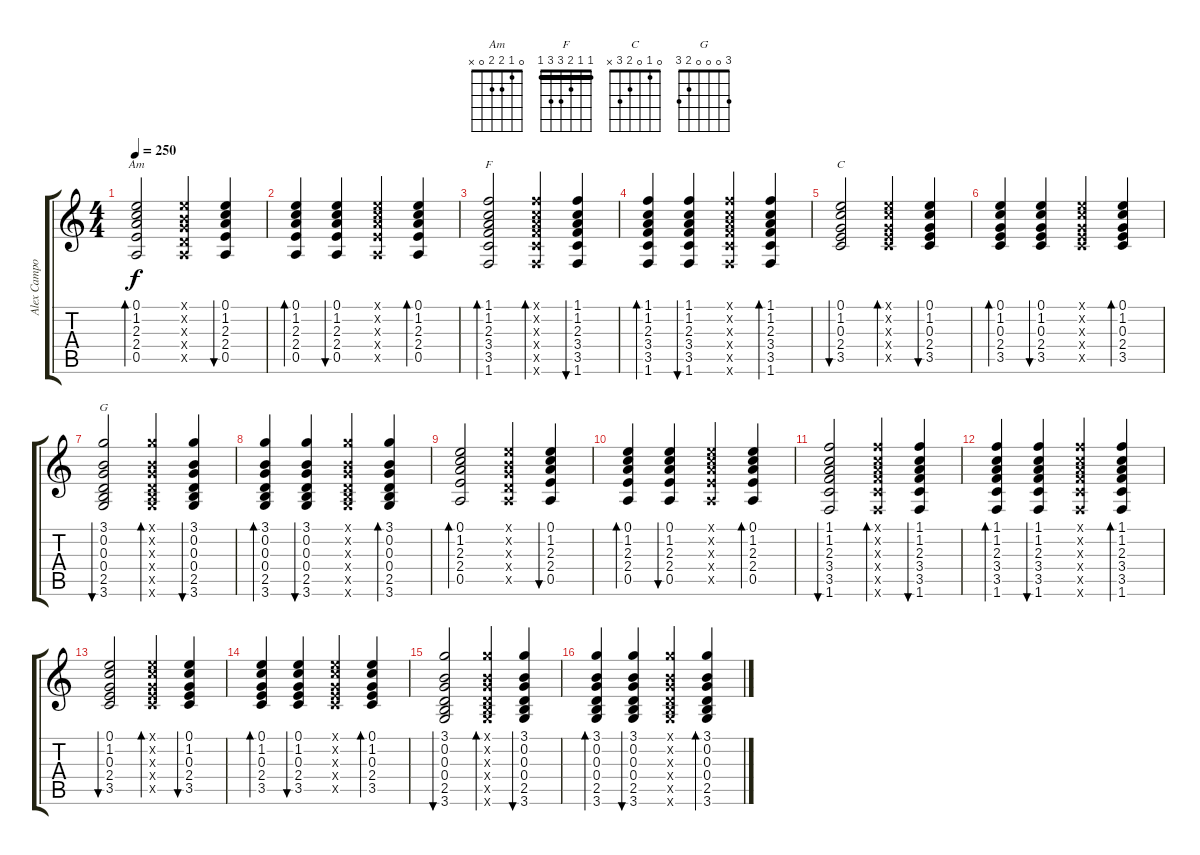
\track ("Alex Campos" "Alex Campo") {instrument electricguitarclean}
\staff {score tabs}
\tuning (E4 B3 G3 D3 A2 E2) {hide}
\chord ("Am" 0 1 2 2 0 x)
\chord ("F" 1 1 2 3 3 1) {barre 1}
\chord ("C" 0 1 0 2 3 x)
\chord ("G" 3 0 0 0 2 3)
\ts (4 4)
\tempo 250
\clef g2
\ks c
(0.1 1.2 2.3 2.4 0.5).2{bd 60 ch "Am" dy f} (0.1{x} 0.2{x} 0.3{x} 0.4{x} 0.5{x}).4 (0.1 1.2 2.3 2.4 0.5).4{bu 60} |
(0.1 1.2 2.3 2.4 0.5).4{bd 60} (0.1 1.2 2.3 2.4 0.5).4{bu 60} (0.1{x} 1.2{x} 2.3{x} 2.4{x} 0.5{x}).4 (0.1 1.2 2.3 2.4 0.5).4{bd 60} |
(1.1 1.2 2.3 3.4 3.5 1.6).2{bd 60 ch "F"} (1.1{x} 1.2{x} 2.3{x} 3.4{x} 3.5{x} 1.6{x}).4{bd 60} (1.1 1.2 2.3 3.4 3.5 1.6).4{bu 60} |
(1.1 1.2 2.3 3.4 3.5 1.6).4{bd 60} (1.1 1.2 2.3 3.4 3.5 1.6).4{bu 60} (1.1{x} 1.2{x} 2.3{x} 3.4{x} 3.5{x} 1.6{x}).4 (1.1 1.2 2.3 3.4 3.5 1.6).4{bd 60} |
(0.1 1.2 0.3 2.4 3.5).2{bu 60 ch "C"} (0.1{x} 1.2{x} 0.3{x} 2.4{x} 3.5{x}).4{bd 60} (0.1 1.2 0.3 2.4 3.5).4{bu 60} |
(0.1 1.2 0.3 2.4 3.5).4{bd 60} (0.1 1.2 0.3 2.4 3.5).4{bu 60} (0.1{x} 1.2{x} 0.3{x} 2.4{x} 3.5{x}).4 (0.1 1.2 0.3 2.4 3.5).4{bd 60} |
(3.1 0.2 0.3 0.4 2.5 3.6).2{bu 60 ch "G"} (3.1{x} 0.2{x} 0.3{x} 0.4{x} 2.5{x} 3.6{x}).4{bd 60} (3.1 0.2 0.3 0.4 2.5 3.6).4{bu 60} |
(3.1 0.2 0.3 0.4 2.5 3.6).4{bd 60} (3.1 0.2 0.3 0.4 2.5 3.6).4{bu 60} (3.1{x} 0.2{x} 0.3{x} 0.4{x} 2.5{x} 3.6{x}).4 (3.1 0.2 0.3 0.4 2.5 3.6).4{bd 60} |
(0.1 1.2 2.3 2.4 0.5).2{bd 60} (0.1{x} 0.2{x} 0.3{x} 0.4{x} 0.5{x}).4 (0.1 1.2 2.3 2.4 0.5).4{bu 60} |
(0.1 1.2 2.3 2.4 0.5).4{bd 60} (0.1 1.2 2.3 2.4 0.5).4{bu 60} (0.1{x} 1.2{x} 2.3{x} 2.4{x} 0.5{x}).4 (0.1 1.2 2.3 2.4 0.5).4{bd 60} |
(1.1 1.2 2.3 3.4 3.5 1.6).2{bu 60} (1.1{x} 1.2{x} 2.3{x} 3.4{x} 3.5{x} 1.6{x}).4{bd 60} (1.1 1.2 2.3 3.4 3.5 1.6).4{bu 60} |
(1.1 1.2 2.3 3.4 3.5 1.6).4{bd 60} (1.1 1.2 2.3 3.4 3.5 1.6).4{bu 60} (1.1{x} 1.2{x} 2.3{x} 3.4{x} 3.5{x} 1.6{x}).4 (1.1 1.2 2.3 3.4 3.5 1.6).4{bd 60} |
(0.1 1.2 0.3 2.4 3.5).2{bu 60} (0.1{x} 1.2{x} 0.3{x} 2.4{x} 3.5{x}).4{bd 60} (0.1 1.2 0.3 2.4 3.5).4{bu 60} |
(0.1 1.2 0.3 2.4 3.5).4{bd 60} (0.1 1.2 0.3 2.4 3.5).4{bu 60} (0.1{x} 1.2{x} 0.3{x} 2.4{x} 3.5{x}).4 (0.1 1.2 0.3 2.4 3.5).4{bd 60} |
(3.1 0.2 0.3 0.4 2.5 3.6).2{bu 60} (3.1{x} 0.2{x} 0.3{x} 0.4{x} 2.5{x} 3.6{x}).4{bd 60} (3.1 0.2 0.3 0.4 2.5 3.6).4{bu 60} |
(3.1 0.2 0.3 0.4 2.5 3.6).4{bd 60} (3.1 0.2 0.3 0.4 2.5 3.6).4{bu 60} (3.1{x} 0.2{x} 0.3{x} 0.4{x} 2.5{x} 3.6{x}).4 (3.1 0.2 0.3 0.4 2.5 3.6).4{bd 60}
